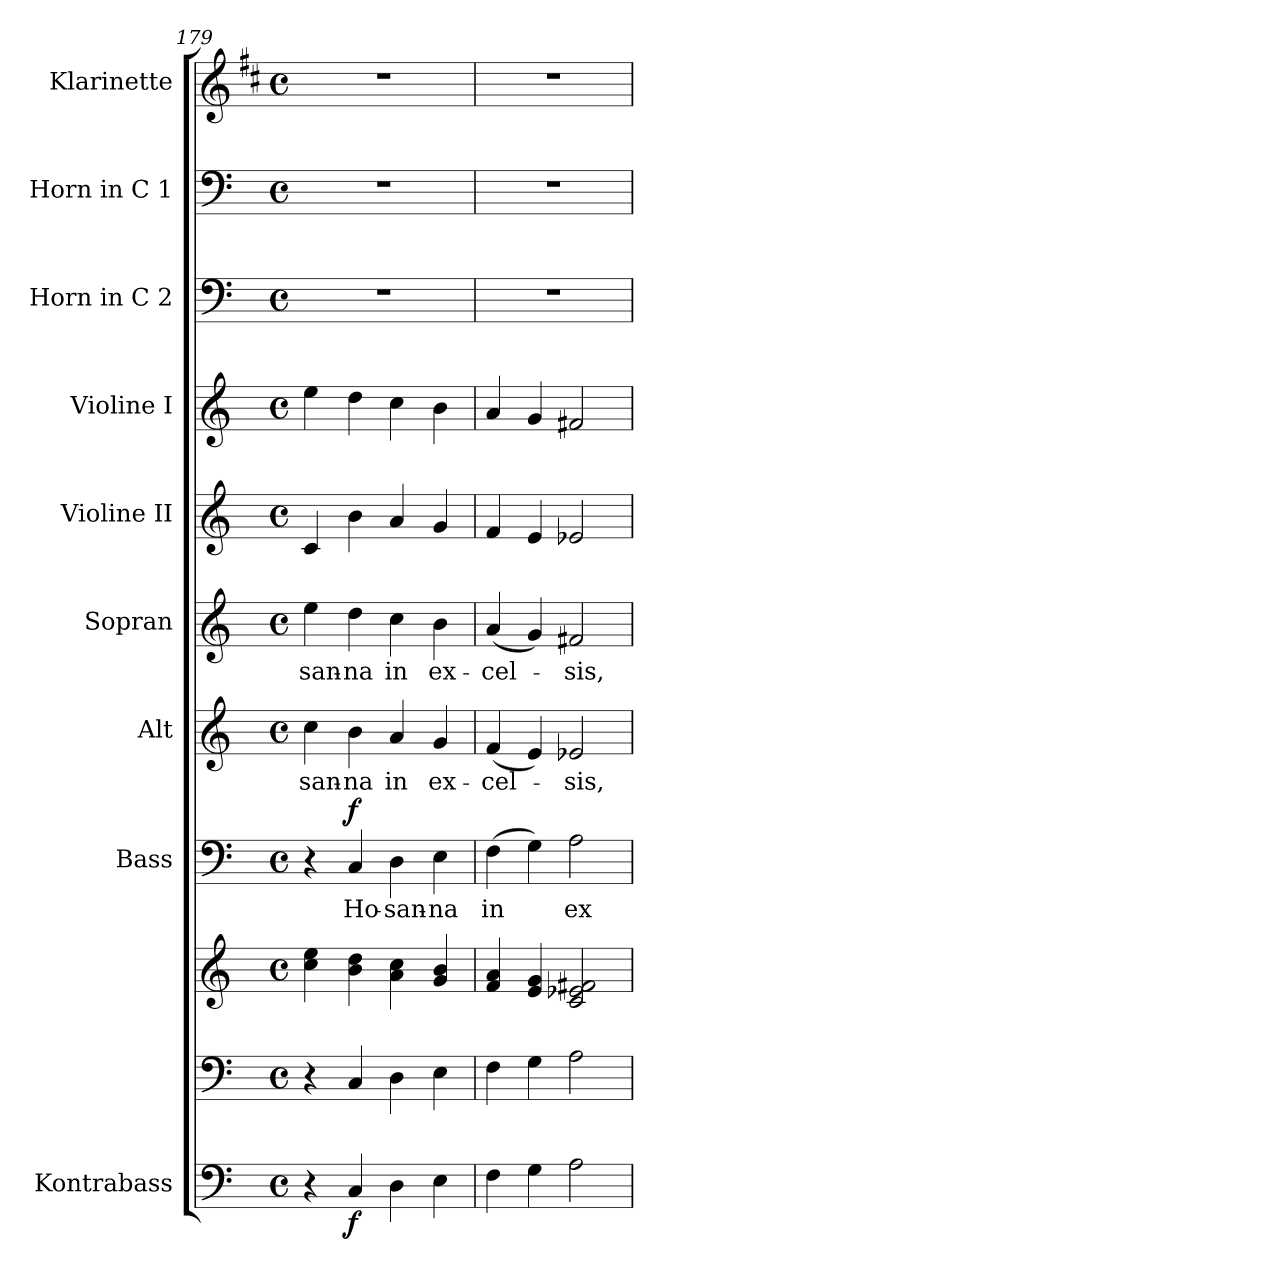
**kern	**dynam	**kern	**kern	**kern	**text	**dynam	**kern	**text	**kern	**text	**kern	**kern	**kern	**kern	**kern
*part10	*part10	*part9	*part9	*part8	*part8	*part8	*part7	*part7	*part6	*part6	*part5	*part4	*part3	*part2	*part1
*staff11	*staff11	*staff10	*staff9	*staff8	*staff8	*staff8	*staff7	*staff7	*staff6	*staff6	*staff5	*staff4	*staff3	*staff2	*staff1
*I"Kontrabass	*	*	*	*I"Bass	*	*	*I"Alt	*	*I"Sopran	*	*I"Violine II	*I"Violine I	*I"Horn in C 2	*I"Horn in C 1	*I"Klarinette
*I'Kb.	*	*	*	*I'B.	*	*	*I'A.	*	*I'S.	*	*I'Vl. II	*I'Vl. I	*I'Horn 2	*I'Horn 1	*I'Kl.
*clefF4	*	*clefF4	*clefG2	*clefF4	*	*	*clefG2	*	*clefG2	*	*clefG2	*clefG2	*clefF4	*clefF4	*clefG2
*ITrd7c12	*	*	*	*	*	*	*	*	*	*	*	*	*	*	*ITrd1c2
*k[]	*	*k[]	*k[]	*k[]	*	*	*k[]	*	*k[]	*	*k[]	*k[]	*k[]	*k[]	*k[]
*C:	*	*C:	*C:	*C:	*	*	*C:	*	*C:	*	*C:	*C:	*C:	*C:	*C:
*M4/4	*	*M4/4	*M4/4	*M4/4	*	*	*M4/4	*	*M4/4	*	*M4/4	*M4/4	*M4/4	*M4/4	*M4/4
*met(c)	*	*met(c)	*met(c)	*met(c)	*	*	*met(c)	*	*met(c)	*	*met(c)	*met(c)	*met(c)	*met(c)	*met(c)
=179	=179	=179	=179	=179	=179	=179	=179	=179	=179	=179	=179	=179	=179	=179	=179
!	!	!	!	!	!	!	!	!LO:LY:b	!	!LO:LY:b	!	!	!	!	!
4r	.	4r	4cc\ 4ee\	4r	.	.	4cc\	-san-	4ee\	-san-	4c/	4ee\	1r	1r	1r
!	!LO:DY:b	!	!	!	!LO:LY:b	!LO:DY:a	!	!LO:LY:b	!	!LO:LY:b	!	!	!	!	!
4CC/	f	4C/	4b\ 4dd\	4C/	Ho-	f	4b\	-na	4dd\	-na	4b\	4dd\	.	.	.
!	!	!	!	!	!LO:LY:b	!	!	!LO:LY:b	!	!LO:LY:b	!	!	!	!	!
4DD\	.	4D\	4a\ 4cc\	4D\	-san-	.	4a/	in	4cc\	in	4a/	4cc\	.	.	.
!	!	!	!	!	!LO:LY:b	!	!	!LO:LY:b	!	!LO:LY:b	!	!	!	!	!
4EE\	.	4E\	4g/ 4b/	4E\	-na	.	4g/	ex-	4b\	ex-	4g/	4b\	.	.	.
=180	=180	=180	=180	=180	=180	=180	=180	=180	=180	=180	=180	=180	=180	=180	=180
!	!	!	!	!	!LO:LY:b	!	!	!LO:LY:b	!	!LO:LY:b	!	!	!	!	!
4FF\	.	4F\	4f/ 4a/	(>4F\	in	.	(<4f/	-cel-	(<4a/	-cel-	4f/	4a/	1r	1r	1r
4GG\	.	4G\	4e/ 4g/	4G\)	.	.	4e/)	.	4g/)	.	4e/	4g/	.	.	.
!	!	!	!	!	!LO:LY:b	!	!	!LO:LY:b	!	!LO:LY:b	!	!	!	!	!
2AA\	.	2A\	2c/ 2e-X/ 2f#X/	2A\	ex-	.	2e-X/	-sis,	2f#X/	-sis,	2e-X/	2f#X/	.	.	.
=	=	=	=	=	=	=	=	=	=	=	=	=	=	=	=
*-	*-	*-	*-	*-	*-	*-	*-	*-	*-	*-	*-	*-	*-	*-	*-
